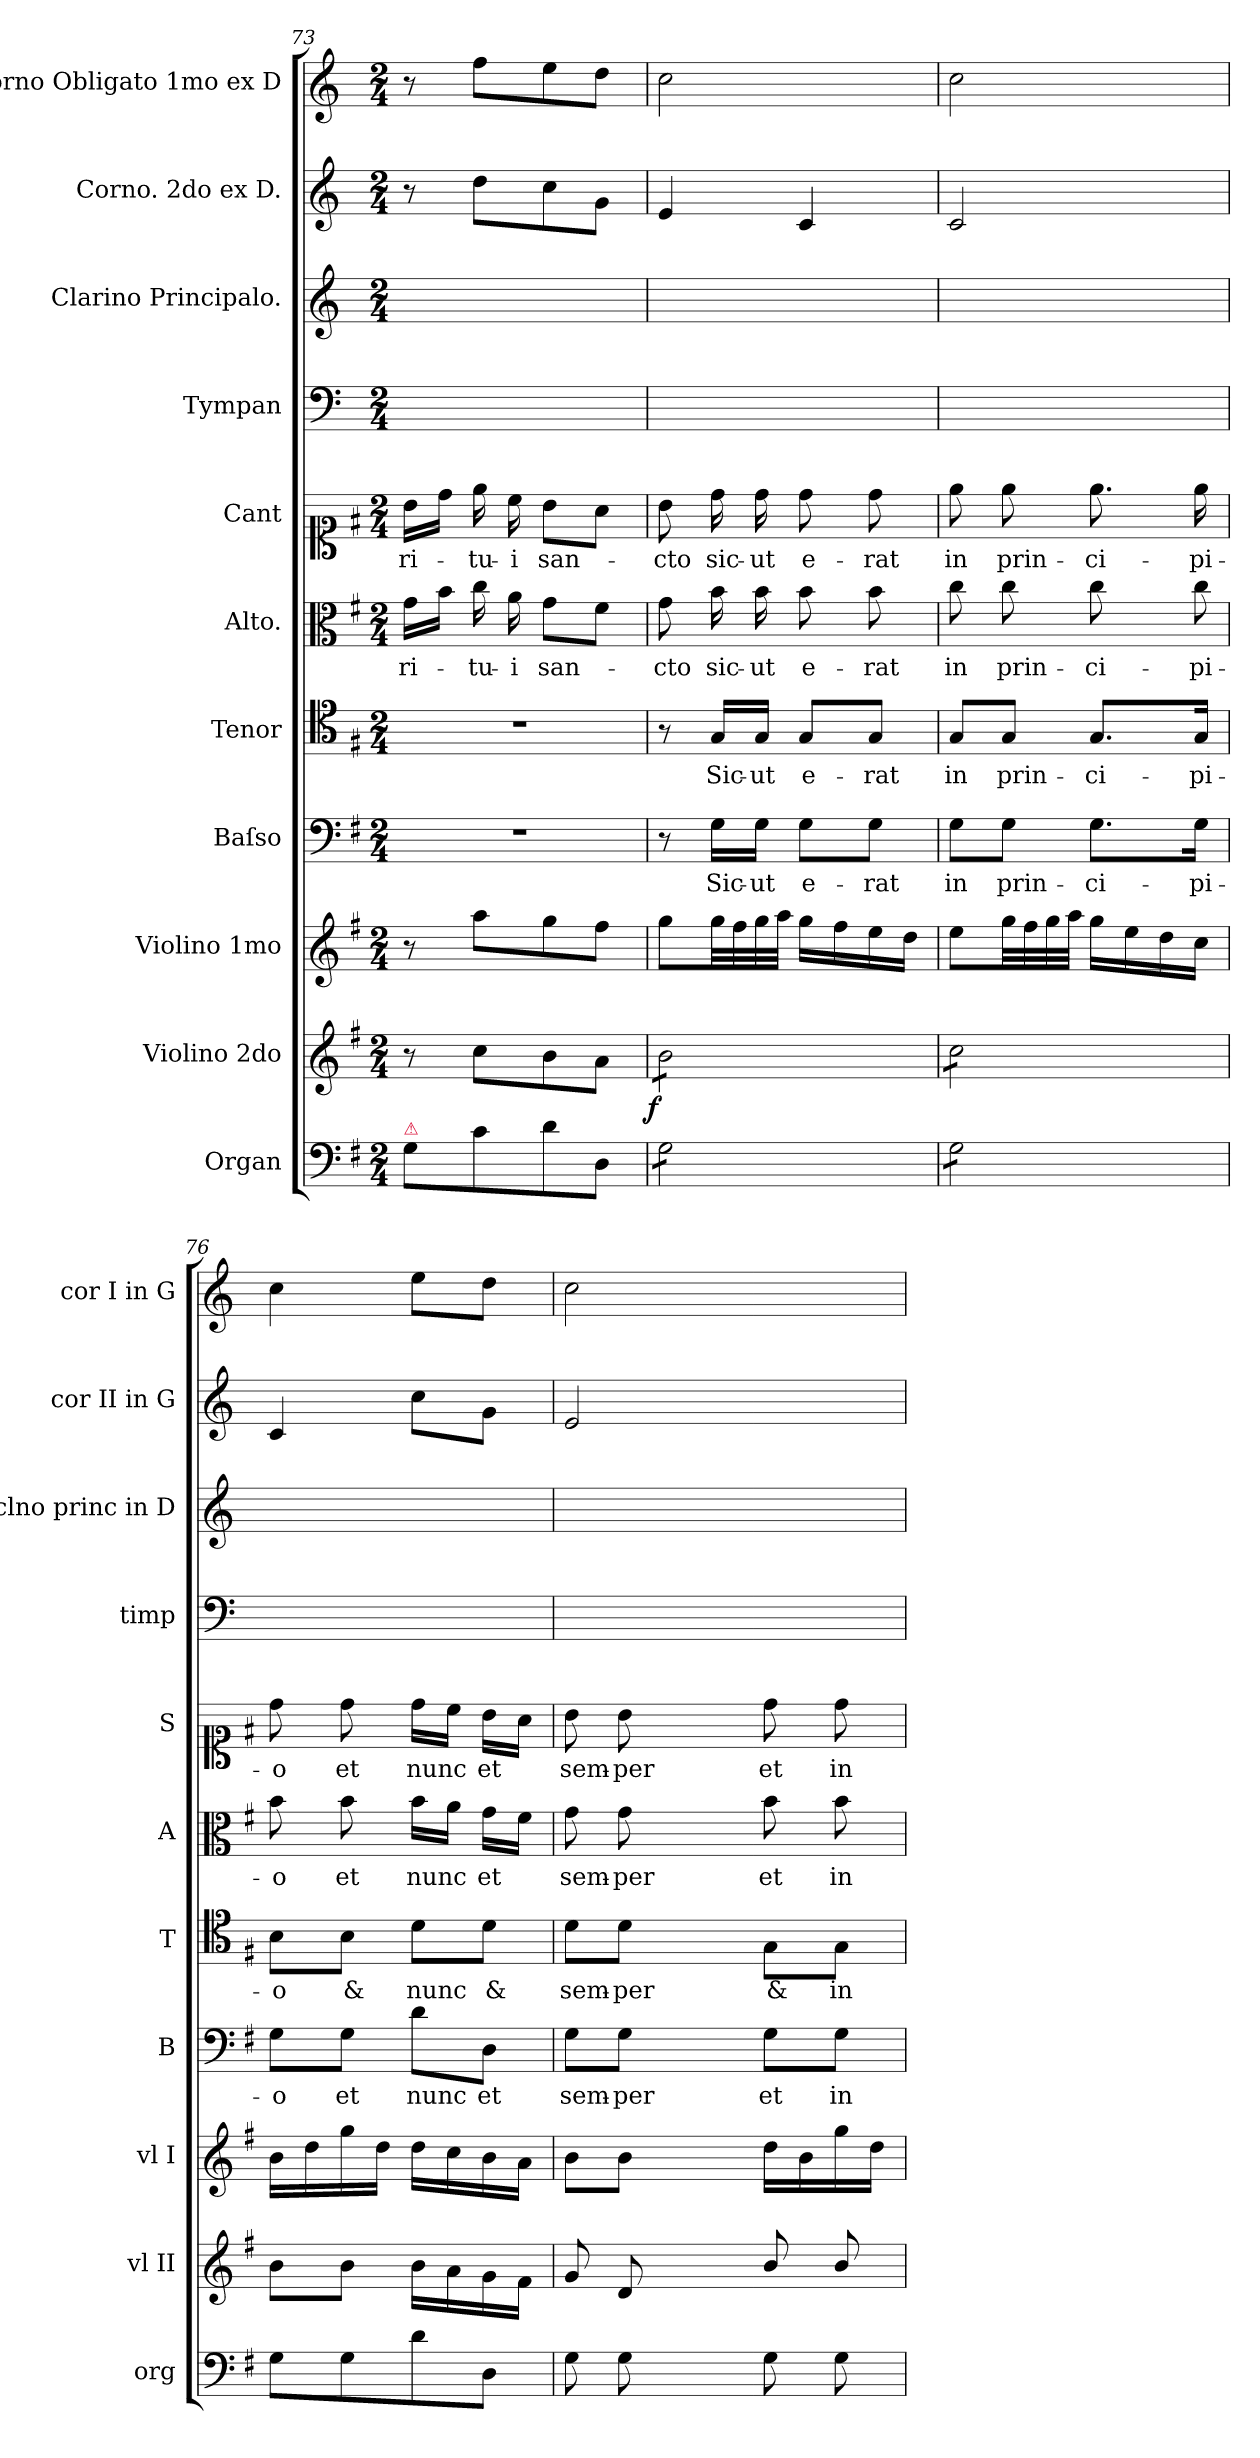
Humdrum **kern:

**kern	**kern	**dynam	**kern	**dynam	**kern	**text	**kern	**text	**kern	**text	**kern	**text	**kern	**kern	**kern	**kern
*part11	*part10	*part10	*part9	*part9	*part8	*part8	*part7	*part7	*part6	*part6	*part5	*part5	*part4	*part3	*part2	*part1
*staff11	*staff10	*staff10	*staff9	*staff9	*staff8	*staff8	*staff7	*staff7	*staff6	*staff6	*staff5	*staff5	*staff4	*staff3	*staff2	*staff1
*I"Organ	*I"Violino 2do	*	*I"Violino 1mo	*	*I"Baſso	*	*I"Tenor	*	*I"Alto.	*	*I"Cant	*	*I"Tympan	*I"Clarino Principalo.	*I"Corno. 2do ex D.	*I"Corno Obligato 1mo ex D
*I'org	*I'vl II	*	*I'vl I	*	*I'B	*	*I'T	*	*I'A	*	*I'S	*	*I'timp	*I'clno princ in D	*I'cor II in G	*I'cor I in G
*clefF4	*clefG2	*	*clefG2	*	*clefF4	*	*clefC4	*	*clefC3	*	*clefC1	*	*clefF4	*clefG2	*clefG2	*clefG2
*	*	*	*	*	*	*	*	*	*	*	*	*	*	*ITrd-1c-2	*ITrd3c5	*ITrd3c5
*k[f#]	*k[f#]	*	*k[f#]	*	*k[f#]	*	*k[f#]	*	*k[f#]	*	*k[f#]	*	*k[]	*k[f#c#]	*k[f#]	*k[f#]
*M2/4	*M2/4	*	*M2/4	*	*M2/4	*	*M2/4	*	*M2/4	*	*M2/4	*	*M2/4	*M2/4	*M2/4	*M2/4
=73	=73	=73	=73	=73	=73	=73	=73	=73	=73	=73	=73	=73	=73	=73	=73	=73
!LO:TX:a:color=crimson:t=⚠	!	!	!	!	!	!	!	!	!	!	!	!	!	!	!	!
8G\L	8r	.	8r	.	2r	.	2r	.	16g\LL	-ri-	16b\LL	-ri-	2ryy	2ryy	8r	8r
.	.	.	.	.	.	.	.	.	16b\JJ	.	16dd\JJ	.	.	.	.	.
8c\	8cc\L	.	8aa\L	.	.	.	.	.	16cc\	-tu-	16ee\	-tu-	.	.	8a\L	8cc\L
.	.	.	.	.	.	.	.	.	16a\	-i	16cc\	-i	.	.	.	.
8d\	8b\	.	8gg\	.	.	.	.	.	8g\L	san-	8b\L	san-	.	.	8g\	8b\
8D/J	8a\J	.	8ff#\J	.	.	.	.	.	8f#\J	.	8a\J	.	.	.	8d\J	8a\J
=74	=74	=74	=74	=74	=74	=74	=74	=74	=74	=74	=74	=74	=74	=74	=74	=74
!	!	!LO:DY:b:rj	!	!LO:DY:b:rj	!	!	!	!	!	!	!	!	!	!	!	!
*tremolo	*	*	*	*	*	*	*	*	*	*	*	*	*	*	*	*
*	*tremolo	*	*	*	*	*	*	*	*	*	*	*	*	*	*	*
8G\L	8b\L	f	8gg\L	fo	8r	.	8r	.	8g\	-cto	8b\	-cto	2ryy	2ryy	4B/	2g\
8G\	8b\	.	32gg\LL	.	16G\LL	Sic-	16G/LL	Sic-	16b\	sic-	16dd\	sic-	.	.	.	.
.	.	.	32ff#\	.	.	.	.	.	.	.	.	.	.	.	.	.
.	.	.	32gg\	.	16G\JJ	-ut	16G/JJ	-ut	16b\	-ut	16dd\	-ut	.	.	.	.
.	.	.	32aa\JJJ	.	.	.	.	.	.	.	.	.	.	.	.	.
8G\	8b\	.	16gg\LL	.	8G\L	e-	8G/L	e-	8b\	e-	8dd\	e-	.	.	4G/	.
.	.	.	16ff#\	.	.	.	.	.	.	.	.	.	.	.	.	.
8G\J	8b\J	.	16ee\	.	8G\J	-rat	8G/J	-rat	8b\	-rat	8dd\	-rat	.	.	.	.
.	.	.	16dd\JJ	.	.	.	.	.	.	.	.	.	.	.	.	.
=75	=75	=75	=75	=75	=75	=75	=75	=75	=75	=75	=75	=75	=75	=75	=75	=75
8G\L	8cc\L	.	8ee\L	.	8G\L	in	8G/L	in	8cc\	in	8ee\	in	2ryy	2ryy	2G/	2g\
8G\	8cc\	.	32gg\LL	.	8G\J	prin-	8G/J	prin-	8cc\	prin-	8ee\	prin-	.	.	.	.
.	.	.	32ff#\	.	.	.	.	.	.	.	.	.	.	.	.	.
.	.	.	32gg\	.	.	.	.	.	.	.	.	.	.	.	.	.
.	.	.	32aa\JJJ	.	.	.	.	.	.	.	.	.	.	.	.	.
!	!	!	!	!	!	!	!	!	!LO:N:vis=8	!	!	!	!	!	!	!
8G\	8cc\	.	16gg\LL	.	8.G\L	-ci-	8.G/L	-ci-	8.cc\	-ci-	8.ee\	-ci-	.	.	.	.
.	.	.	16ee\	.	.	.	.	.	.	.	.	.	.	.	.	.
8G\J	8cc\J	.	16dd\	.	.	.	.	.	.	.	.	.	.	.	.	.
*	*Xtremolo	*	*	*	*	*	*	*	*	*	*	*	*	*	*	*
*Xtremolo	*	*	*	*	*	*	*	*	*	*	*	*	*	*	*	*
!	!	!	!	!	!	!	!	!	!LO:N:vis=8	!	!	!	!	!	!	!
.	.	.	16cc\JJ	.	16G\Jk	-pi-	16G/Jk	-pi-	16cc\	-pi-	16ee\	-pi-	.	.	.	.
=76	=76	=76	=76	=76	=76	=76	=76	=76	=76	=76	=76	=76	=76	=76	=76	=76
8G\L	8b\L	.	16b\LL	.	8G\L	-o	8B\L	-o	8b\	-o	8dd\	-o	2ryy	2ryy	4G/	4g\
.	.	.	16dd\	.	.	.	.	.	.	.	.	.	.	.	.	.
8G\	8b\J	.	16gg\	.	8G\J	et	8B\J	&	8b\	et	8dd\	et	.	.	.	.
.	.	.	16dd\JJ	.	.	.	.	.	.	.	.	.	.	.	.	.
8d\	16b\LL	.	16dd\LL	.	8d\L	nunc	8d\L	nunc	16b\LL	nunc	16dd\LL	nunc	.	.	8g\L	8b\L
.	16a\	.	16cc\	.	.	.	.	.	16a\JJ	.	16cc\JJ	.	.	.	.	.
8D\J	16g\	.	16b\	.	8D\J	et	8d\J	&	16g\LL	et	16b\LL	et	.	.	8d\J	8a\J
.	16f#\JJ	.	16a\JJ	.	.	.	.	.	16f#\JJ	.	16a\JJ	.	.	.	.	.
=77	=77	=77	=77	=77	=77	=77	=77	=77	=77	=77	=77	=77	=77	=77	=77	=77
8G\	8g/	.	8b\L	.	8G\L	sem-	8d\L	sem-	8g\	sem-	8b\	sem-	2ryy	2ryy	2B/	2g\
8G\	8d/	.	8b\J	.	8G\J	-per	8d\J	-per	8g\	-per	8b\	-per	.	.	.	.
4ryy	4ryy	.	4ryy	.	4ryy	.	4ryy	.	4ryy	.	4ryy	.	.	.	.	.
=-	=-	=-	=-	=-	=-	=-	=-	=-	=-	=-	=-	=-	=-	=-	=-	=-
8G\	8b/	.	16dd\LL	.	8G\L	et	8G\L	&	8b\	et	8dd\	et	4ryy	4ryy	4ryy	4ryy
.	.	.	16b\	.	.	.	.	.	.	.	.	.	.	.	.	.
8G\	8b/	.	16gg\	.	8G\J	in	8G\J	in	8b\	in	8dd\	in	.	.	.	.
.	.	.	16dd\JJ	.	.	.	.	.	.	.	.	.	.	.	.	.
=	=	=	=	=	=	=	=	=	=	=	=	=	=	=	=	=
*-	*-	*-	*-	*-	*-	*-	*-	*-	*-	*-	*-	*-	*-	*-	*-	*-
